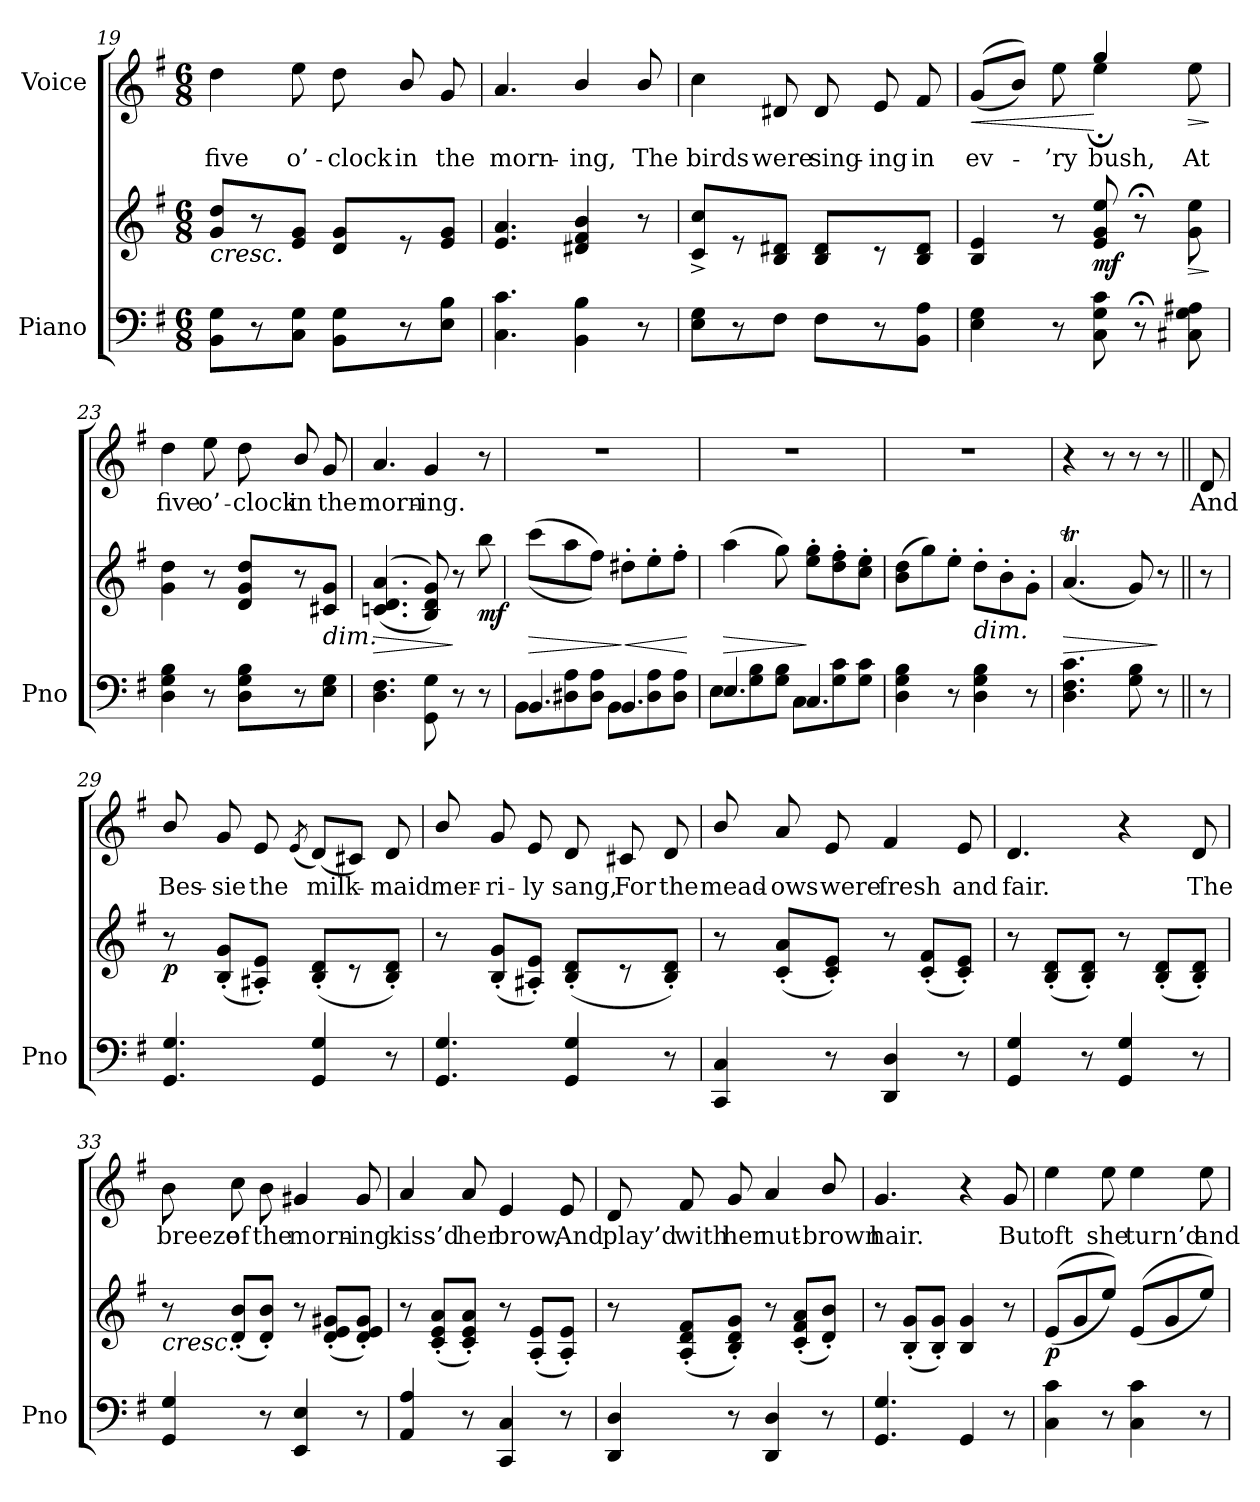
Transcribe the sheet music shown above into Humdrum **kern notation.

**kern	**kern	**dynam	**kern	**text	**dynam
*part2	*part2	*part2	*part1	*part1	*part1
*staff3	*staff2	*staff2/3	*staff1	*staff1	*staff1
*I"Piano	*	*	*I"Voice	*	*
*I'Pno	*	*	*	*	*
*clefF4	*clefG2	*	*clefG2	*	*
*k[f#]	*k[f#]	*	*k[f#]	*	*
*M6/8	*M6/8	*	*M6/8	*	*
=19	=19	=19	=19	=19	=19
!	!LO:TX:b:i:t=cresc.	!	!	!	!
!	!	!	!	!LO:LY:b	!
8BB\ 8G\L	8g/ 8dd/L	.	4dd\	five	.
8r	8r	.	.	.	.
!	!	!	!	!LO:LY:b	!
8C\ 8G\J	8e/ 8g/J	.	8ee\	o’-	.
!	!	!	!	!LO:LY:b	!
8BB\ 8G\L	8d/ 8g/L	.	8dd\	-clock	.
!	!	!	!	!LO:LY:b	!
8r	8r	.	8b/	in	.
!	!	!	!	!LO:LY:b	!
8E\ 8B\J	8e/ 8g/J	.	8g/	the	.
=20	=20	=20	=20	=20	=20
!	!	!	!	!LO:LY:b	!
4.C\ 4.c\	4.e/ 4.a/	.	4.a/	morn-	.
!	!	!	!	!LO:LY:b	!
4BB\ 4B\	4d#X/ 4f#/ 4b/	.	4b/	-ing,	.
!	!	!	!	!LO:LY:b	!
8r	8r	.	8b/	The	.
!!LO:PB:g=z
=21	=21	=21	=21	=21	=21
!	!	!	!	!LO:LY:b	!
8E\ 8G\L	8c/^ 8cc/^L	.	4cc\	birds	.
8r	8r	.	.	.	.
!	!	!	!	!LO:LY:b	!
8F#\J	8B/ 8d#X/J	.	8d#X/	were	.
!	!	!	!	!LO:LY:b	!
8F#\L	8B/ 8d#/L	.	8d#/	sing-	.
!	!	!	!	!LO:LY:b	!
8r	8r	.	8e/	-ing	.
!	!	!	!	!LO:LY:b	!
8BB\ 8A\J	8B/ 8d#/J	.	8f#/	in	.
=22	=22	=22	=22	=22	=22
!	!	!	!	!LO:LY:b	!LO:HP:b
*	*	*	*^	*	*
4E\ 4G\	4B/ 4e/	.	((8g/L	4.ryy	ev-	<
.	.	.	8b/J))	.	.	.
!	!	!	!	!	!LO:LY:b	!
8r	8r	.	8ee\	.	-’ry	.
!	!	!LO:DY:b	!	!	!LO:LY:b	!
8C\ 8G\ 8c\	8e/ 8g/ 8ee/	mf	4gg/	4ee;<\	bush,	[
8r;<	8r;<	.	.	.	.	.
!	!	!LO:HP:b	!	!	!LO:LY:b	!LO:HP:b
8C#X\ 8G\ 8A#X\	8g\ 8ee\	>	8ee\	8ryy	At	>
*	*	*	*v	*v	*	*
.	.	]	.	.	]
=23	=23	=23	=23	=23	=23
!	!	!	!	!LO:LY:b	!
4D\ 4G\ 4B\	4g\ 4dd\	.	4dd\	five	.
!	!	!	!	!LO:LY:b	!
8r	8r	.	8ee\	o’-	.
!	!	!	!	!LO:LY:b	!
8D\ 8G\ 8B\L	8d/ 8g/ 8dd/L	.	8dd\	-clock	.
!	!	!	!	!LO:LY:b	!
8r	8r	.	8b/	in	.
!	!LO:TX:b:i:t=dim.	!	!	!	!
!	!	!	!	!LO:LY:b	!
8E\ 8G\J	8c#X/ 8g/J	.	8g/	the	.
=24	=24	=24	=24	=24	=24
!	!	!LO:HP:b	!	!LO:LY:b	!
4.D\ 4.F#\	(>(<4.cn/ 4.d/ 4.a/	>	4.a/	morn-	.
!	!	!	!	!LO:LY:b	!
8GG\ 8G\	8B/ 8d/ 8g/))	.	4g/	-ing.	.
8r	8r	]	.	.	.
!	!	!LO:DY:b	!	!	!
8r	8bb\	mf	8r	.	.
!!LO:LB:g=z
=25	=25	=25	=25	=25	=25
*^	*	*	*	*	*
!	!	!	!LO:HP:b	!	!	!
4.BB/	8BB\L	((8ccc\L	>	2.r	.	.
.	8D#X\ 8A\	8aa\	.	.	.	.
.	8D#\ 8A\J	8ff#\J))	.	.	.	.
!	!	!	!LO:HP:n=1:b	!	!	!
4.BB/	8BB\L	8dd#X'\L	] <	.	.	.
.	8D#\ 8A\	8ee'\	.	.	.	.
.	8D#\ 8A\J	8ff#'\J	.	.	.	.
*v	*v	*	*	*	*	*
.	.	[	.	.	.
=26	=26	=26	=26	=26	=26
*^	*	*	*	*	*
!	!	!	!LO:HP:b	!	!	!
4.E/	8E\L	(4aa\	>	2.r	.	.
.	8G\ 8B\	.	.	.	.	.
.	8G\ 8B\J	8gg\)	.	.	.	.
4.C/	8C\L	8ee\' 8gg\'L	]	.	.	.
.	8G\ 8c\	8dd\' 8ff#\'	.	.	.	.
.	8G\ 8c\J	8cc\' 8ee\'J	.	.	.	.
*v	*v	*	*	*	*	*
=27	=27	=27	=27	=27	=27
4D\ 4G\ 4B\	(8b\ 8dd\L	.	2.r	.	.
.	8gg\)	.	.	.	.
8r	8ee'\J	.	.	.	.
!	!LO:TX:b:i:t=dim.	!	!	!	!
4D\ 4G\ 4B\	8dd'\L	.	.	.	.
.	8b'\	.	.	.	.
8r	8g'\J	.	.	.	.
=28	=28	=28	=28	=28	=28
!	!	!LO:HP:b	!	!	!
4.D\ 4.F#\ 4.c\	(4.aT/	>	4r	.	.
.	.	.	8r	.	.
8G\ 8B\	8g/)	.	8r	.	.
8r	8r	]	8r	.	.
=28X2||	=28X2||	=28X2||	=28X2||	=28X2||	=28X2||
!	!	!	!	!LO:LY:b	!
8r	8r	.	8d/	And	.
!!LO:LB:g=z
=29	=29	=29	=29	=29	=29
!	!	!LO:DY:b	!	!LO:LY:b	!
4.GG/ 4.G/	8r	p	8b/	Bes-	.
!	!	!	!	!LO:LY:b	!
.	(8B/' 8g/'L	.	8g/	-sie	.
!	!	!	!	!LO:LY:b	!
.	8A#X/' 8e/'J)	.	8e/	the	.
.	.	.	(8qe/	.	.
!	!	!	!	!LO:LY:b	!
4GG/ 4G/	(8B/' 8d/'L	.	(8d/L)	milk-	.
.	8r	.	8c#X/J)	.	.
!	!	!	!	!LO:LY:b	!
8r	8B/' 8d/'J)	.	8d/	-maid	.
!!LO:LB:g=z
=30	=30	=30	=30	=30	=30
!	!	!	!	!LO:LY:b	!
4.GG/ 4.G/	8r	.	8b/	mer-	.
!	!	!	!	!LO:LY:b	!
.	(8B/' 8g/'L	.	8g/	-ri-	.
!	!	!	!	!LO:LY:b	!
.	8A#X/' 8e/'J)	.	8e/	-ly	.
!	!	!	!	!LO:LY:b	!
4GG/ 4G/	(8B/' 8d/'L	.	8d/	sang,	.
!	!	!	!	!LO:LY:b	!
.	8r	.	8c#X/	For	.
!	!	!	!	!LO:LY:b	!
8r	8B/' 8d/'J)	.	8d/	the	.
=31	=31	=31	=31	=31	=31
!	!	!	!	!LO:LY:b	!
4CC/ 4C/	8r	.	8b/	mead-	.
!	!	!	!	!LO:LY:b	!
.	(8c/' 8a/'L	.	8a/	-ows	.
!	!	!	!	!LO:LY:b	!
8r	8c/' 8e/'J)	.	8e/	were	.
!	!	!	!	!LO:LY:b	!
4DD/ 4D/	8r	.	4f#/	fresh	.
.	(8c/' 8f#/'L	.	.	.	.
!	!	!	!	!LO:LY:b	!
8r	8c/' 8e/'J)	.	8e/	and	.
=32	=32	=32	=32	=32	=32
!	!	!	!	!LO:LY:b	!
4GG/ 4G/	8r	.	4.d/	fair.	.
.	(8B/' 8d/'L	.	.	.	.
8r	8B/' 8d/'J)	.	.	.	.
4GG/ 4G/	8r	.	4r	.	.
.	(8B/' 8d/'L	.	.	.	.
!	!	!	!	!LO:LY:b	!
8r	8B/' 8d/'J)	.	8d/	The	.
=33	=33	=33	=33	=33	=33
!	!LO:TX:b:i:t=cresc.	!	!	!	!
!	!	!	!	!LO:LY:b	!
4GG/ 4G/	8r	.	8b\	breeze	.
!	!	!	!	!LO:LY:b	!
.	(8d/' 8b/'L	.	8cc\	of	.
!	!	!	!	!LO:LY:b	!
8r	8d/' 8b/'J)	.	8b\	the	.
!	!	!	!	!LO:LY:b	!
4EE/ 4E/	8r	.	4g#X/	morn-	.
.	(8d/' 8e/' 8g#X/'L	.	.	.	.
!	!	!	!	!LO:LY:b	!
8r	8d/' 8e/' 8g#/'J)	.	8g#/	-ing	.
!!LO:PB:g=z
=34	=34	=34	=34	=34	=34
!	!	!	!	!LO:LY:b	!
4AA/ 4A/	8r	.	4a/	kiss’d	.
.	(8c/' 8e/' 8a/'L	.	.	.	.
!	!	!	!	!LO:LY:b	!
8r	8c/' 8e/' 8a/'J)	.	8a/	her	.
!	!	!	!	!LO:LY:b	!
4CC/ 4C/	8r	.	4e/	brow,	.
.	(8A/' 8e/'L	.	.	.	.
!	!	!	!	!LO:LY:b	!
8r	8A/' 8e/'J)	.	8e/	And	.
!!LO:LB:g=z
=35	=35	=35	=35	=35	=35
!	!	!	!	!LO:LY:b	!
4DD/ 4D/	8r	.	8d/	play’d	.
!	!	!	!	!LO:LY:b	!
.	(8A/' 8d/' 8f#/'L	.	8f#/	with	.
!	!	!	!	!LO:LY:b	!
8r	8B/' 8d/' 8g/'J)	.	8g/	her	.
!	!	!	!	!LO:LY:b	!
4DD/ 4D/	8r	.	4a/	nut-	.
.	(8c/' 8f#/' 8a/'L	.	.	.	.
!	!	!	!	!LO:LY:b	!
8r	8d/' 8b/'J)	.	8b/	-brown	.
=36	=36	=36	=36	=36	=36
!	!	!	!	!LO:LY:b	!
4.GG/ 4.G/	8r	.	4.g/	hair.	.
.	(8B/' 8g/'L	.	.	.	.
.	8B/' 8g/'J)	.	.	.	.
4GG/	4B/ 4g/	.	4r	.	.
!	!	!	!	!LO:LY:b	!
8r	8r	.	8g/	But	.
=37	=37	=37	=37	=37	=37
!	!	!LO:DY:b	!	!LO:LY:b	!
4C\ 4c\	((8e/L	p	4ee\	oft	.
.	8g/	.	.	.	.
!	!	!	!	!LO:LY:b	!
8r	8ee/J))	.	8ee\	she	.
!	!	!	!	!LO:LY:b	!
4C\ 4c\	((8e/L	.	4ee\	turn’d	.
.	8g/	.	.	.	.
!	!	!	!	!LO:LY:b	!
8r	8ee/J))	.	8ee\	and	.
=	=	=	=	=	=
*-	*-	*-	*-	*-	*-
